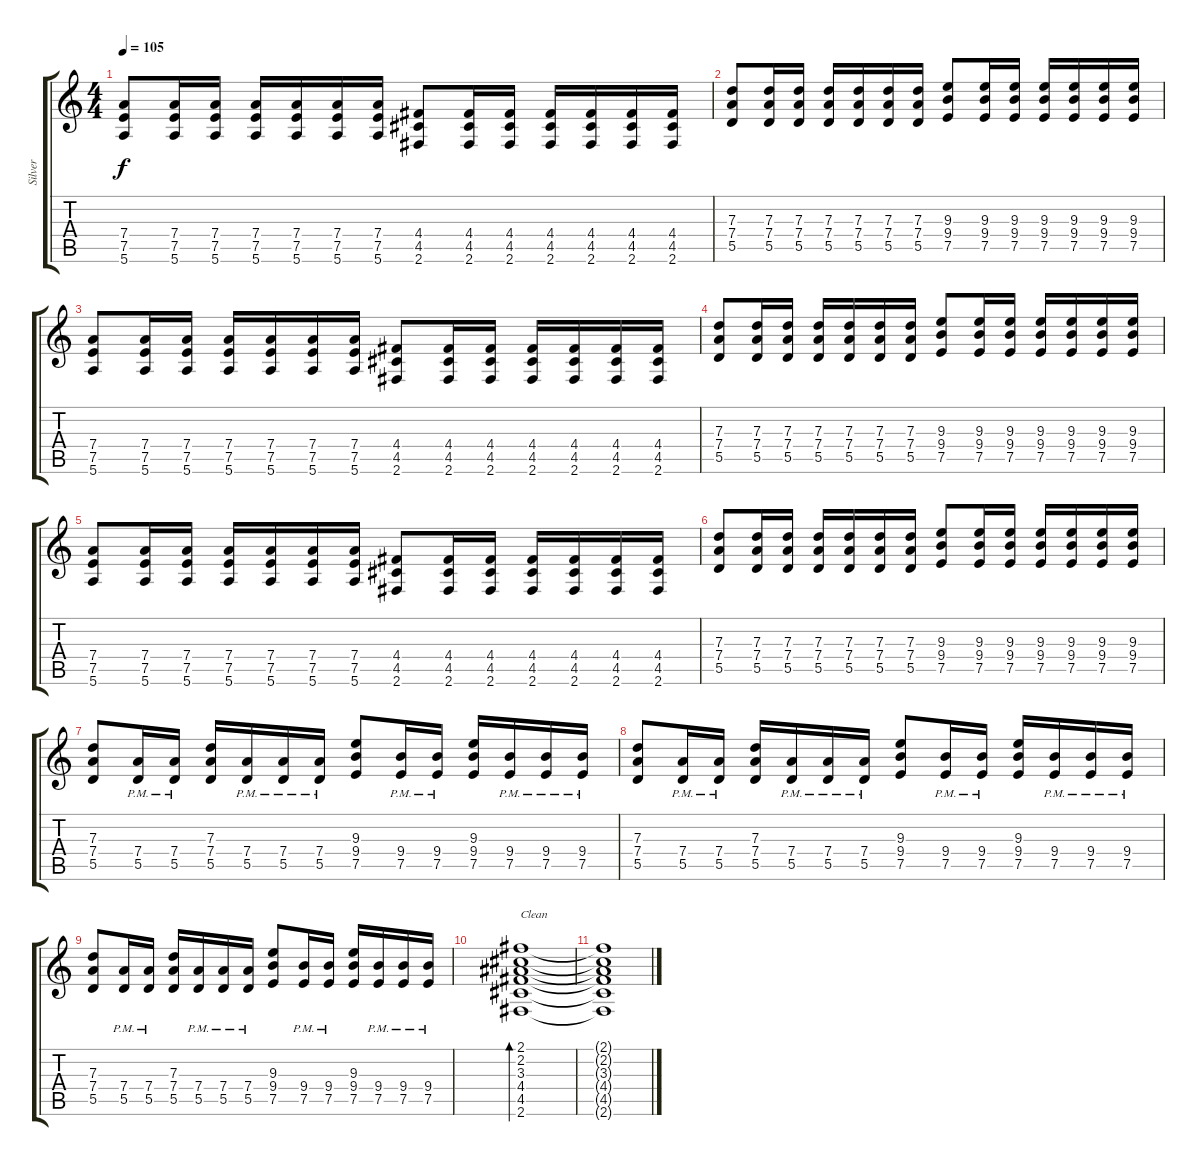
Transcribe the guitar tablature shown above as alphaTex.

\track ("Silver" "Silver") {instrument distortionguitar}
\staff {score tabs}
\tuning (E4 B3 G3 D3 A2 E2) {hide}
\ts (4 4)
\tempo 105
\clef g2
\ks c
(7.4 7.5 5.6).8{dy f} (7.4 7.5 5.6).16 (7.4 7.5 5.6).16 (7.4 7.5 5.6).16 (7.4 7.5 5.6).16 (7.4 7.5 5.6).16 (7.4 7.5 5.6).16 (4.4 4.5 2.6).8 (4.4 4.5 2.6).16 (4.4 4.5 2.6).16 (4.4 4.5 2.6).16 (4.4 4.5 2.6).16 (4.4 4.5 2.6).16 (4.4 4.5 2.6).16 |
(7.3 7.4 5.5).8 (7.3 7.4 5.5).16 (7.3 7.4 5.5).16 (7.3 7.4 5.5).16 (7.3 7.4 5.5).16 (7.3 7.4 5.5).16 (7.3 7.4 5.5).16 (9.3 9.4 7.5).8 (9.3 9.4 7.5).16 (9.3 9.4 7.5).16 (9.3 9.4 7.5).16 (9.3 9.4 7.5).16 (9.3 9.4 7.5).16 (9.3 9.4 7.5).16 |
(7.4 7.5 5.6).8 (7.4 7.5 5.6).16 (7.4 7.5 5.6).16 (7.4 7.5 5.6).16 (7.4 7.5 5.6).16 (7.4 7.5 5.6).16 (7.4 7.5 5.6).16 (4.4 4.5 2.6).8 (4.4 4.5 2.6).16 (4.4 4.5 2.6).16 (4.4 4.5 2.6).16 (4.4 4.5 2.6).16 (4.4 4.5 2.6).16 (4.4 4.5 2.6).16 |
(7.3 7.4 5.5).8 (7.3 7.4 5.5).16 (7.3 7.4 5.5).16 (7.3 7.4 5.5).16 (7.3 7.4 5.5).16 (7.3 7.4 5.5).16 (7.3 7.4 5.5).16 (9.3 9.4 7.5).8 (9.3 9.4 7.5).16 (9.3 9.4 7.5).16 (9.3 9.4 7.5).16 (9.3 9.4 7.5).16 (9.3 9.4 7.5).16 (9.3 9.4 7.5).16 |
(7.4 7.5 5.6).8 (7.4 7.5 5.6).16 (7.4 7.5 5.6).16 (7.4 7.5 5.6).16 (7.4 7.5 5.6).16 (7.4 7.5 5.6).16 (7.4 7.5 5.6).16 (4.4 4.5 2.6).8 (4.4 4.5 2.6).16 (4.4 4.5 2.6).16 (4.4 4.5 2.6).16 (4.4 4.5 2.6).16 (4.4 4.5 2.6).16 (4.4 4.5 2.6).16 |
(7.3 7.4 5.5).8 (7.3 7.4 5.5).16 (7.3 7.4 5.5).16 (7.3 7.4 5.5).16 (7.3 7.4 5.5).16 (7.3 7.4 5.5).16 (7.3 7.4 5.5).16 (9.3 9.4 7.5).8 (9.3 9.4 7.5).16 (9.3 9.4 7.5).16 (9.3 9.4 7.5).16 (9.3 9.4 7.5).16 (9.3 9.4 7.5).16 (9.3 9.4 7.5).16 |
(7.3 7.4 5.5).8 (7.4{pm} 5.5{pm}).16 (7.4{pm} 5.5{pm}).16 (7.3 7.4 5.5).16 (7.4{pm} 5.5{pm}).16 (7.4{pm} 5.5{pm}).16 (7.4{pm} 5.5{pm}).16 (9.3 9.4 7.5).8 (9.4{pm} 7.5{pm}).16 (9.4{pm} 7.5{pm}).16 (9.3 9.4 7.5).16 (9.4{pm} 7.5{pm}).16 (9.4{pm} 7.5{pm}).16 (9.4{pm} 7.5{pm}).16 |
(7.3 7.4 5.5).8 (7.4{pm} 5.5{pm}).16 (7.4{pm} 5.5{pm}).16 (7.3 7.4 5.5).16 (7.4{pm} 5.5{pm}).16 (7.4{pm} 5.5{pm}).16 (7.4{pm} 5.5{pm}).16 (9.3 9.4 7.5).8 (9.4{pm} 7.5{pm}).16 (9.4{pm} 7.5{pm}).16 (9.3 9.4 7.5).16 (9.4{pm} 7.5{pm}).16 (9.4{pm} 7.5{pm}).16 (9.4{pm} 7.5{pm}).16 |
(7.3 7.4 5.5).8 (7.4{pm} 5.5{pm}).16 (7.4{pm} 5.5{pm}).16 (7.3 7.4 5.5).16 (7.4{pm} 5.5{pm}).16 (7.4{pm} 5.5{pm}).16 (7.4{pm} 5.5{pm}).16 (9.3 9.4 7.5).8 (9.4{pm} 7.5{pm}).16 (9.4{pm} 7.5{pm}).16 (9.3 9.4 7.5).16 (9.4{pm} 7.5{pm}).16 (9.4{pm} 7.5{pm}).16 (9.4{pm} 7.5{pm}).16 |
(2.1 2.2 3.3 4.4 4.5 2.6).1{bd 240 txt "Clean" instrument electricguitarclean} |
(2.1{t} 2.2{t} 3.3{t} 4.4{t} 4.5{t} 2.6{t}).1
